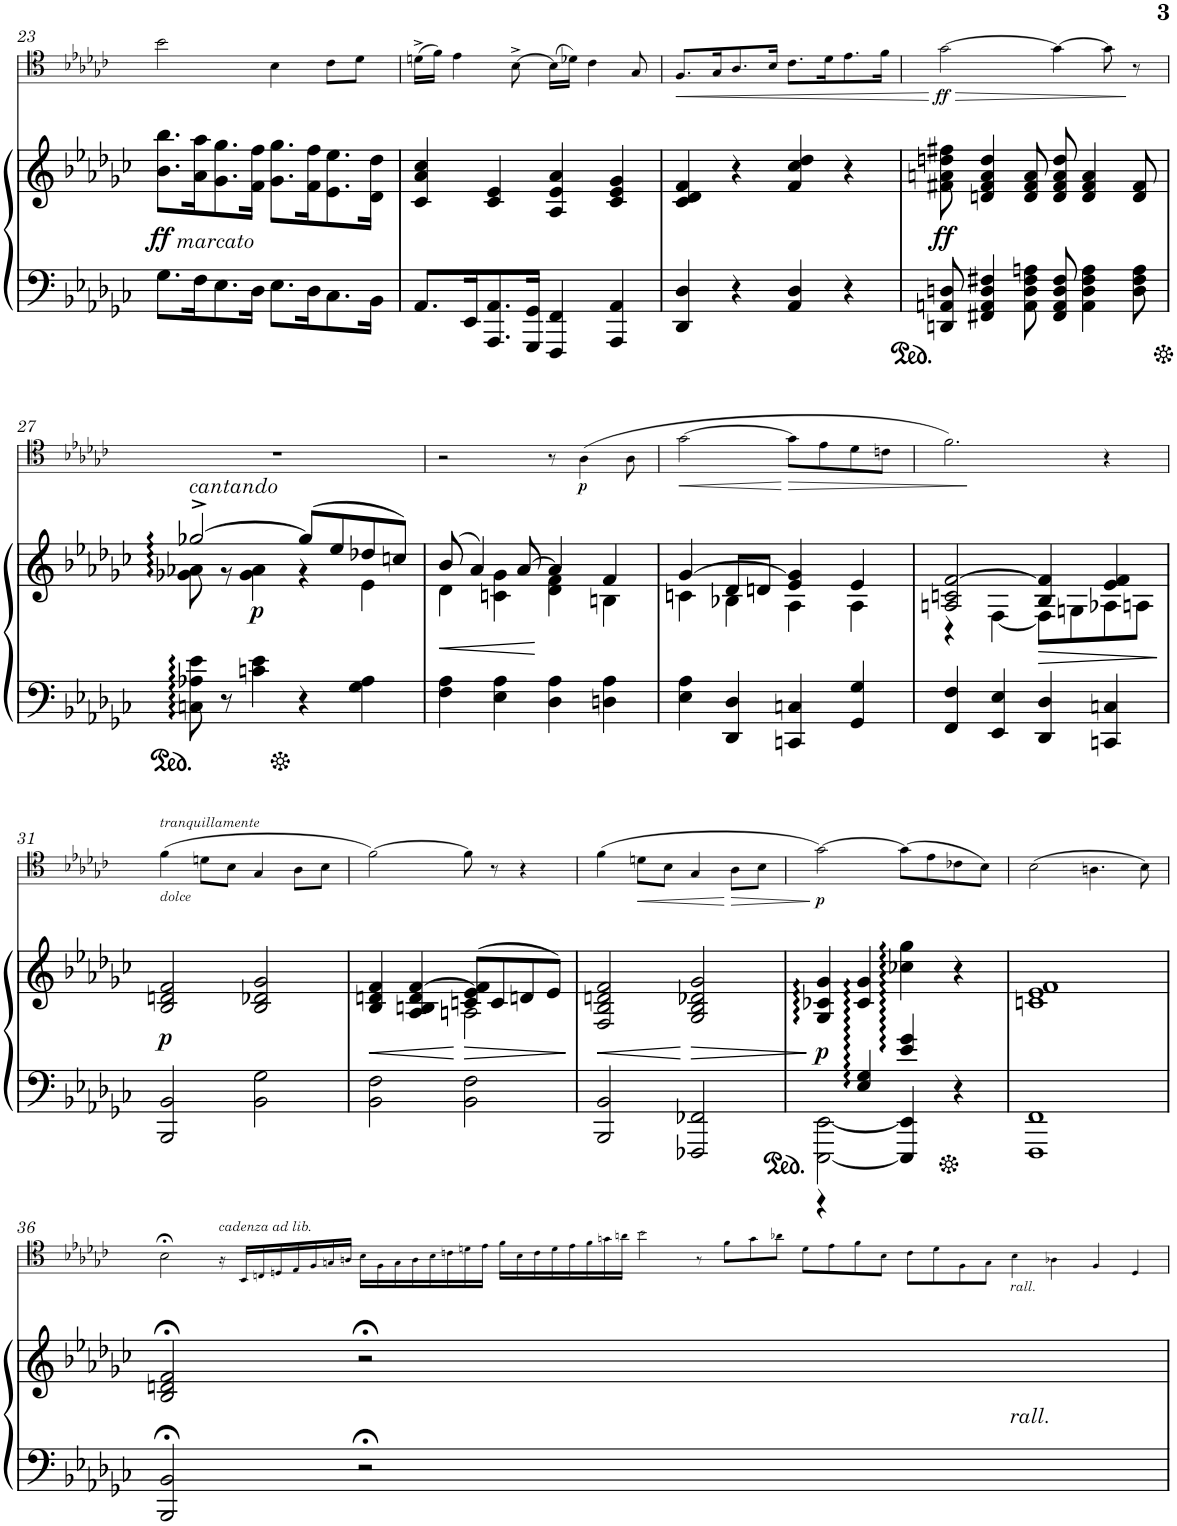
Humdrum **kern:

**kern	**kern	**dynam	**kern	**dynam
*part2	*part2	*part2	*part1	*part1
*staff3	*staff2	*staff2/3	*staff1	*staff1
*I"Piano	*	*	*I"Trombone	*
*I'Pno	*	*	*I'Trb	*
!!LO:PB:g=z
*clefF4	*clefG2	*	*clefC4	*
*k[b-e-a-d-g-c-]	*k[b-e-a-d-g-c-]	*	*k[b-e-a-d-g-c-]	*
*M4/4	*M4/4	*	*M4/4	*
*met(c)	*met(c)	*	*met(c)	*
=23	=23	=23	=23	=23
!	!LO:TX:b:i:t=marcato	!	!	!
!	!	!LO:DY:b	!	!
8.G-\L	8.b-\ 8.bb-\L	ff	2b-\	.
16F\K	16a-\ 16aa-\K	.	.	.
8.E-\	8.g-\ 8.gg-\	.	.	.
16D-\Jk	16f\ 16ff\Jk	.	.	.
8.E-\L	8.g-\ 8.gg-\L	.	4B-\	.
16D-\K	16f\ 16ff\K	.	.	.
8.C-\	8.e-\ 8.ee-\	.	8c-\L	.
.	.	.	8d-\J	.
16BB-\Jk	16d-\ 16dd-\Jk	.	.	.
=24	=24	=24	=24	=24
8.AA-/L	4c-/ 4a-/ 4cc-/	.	(16dn^\LL	.
.	.	.	16f\JJ)	.
.	.	.	4e-\	.
16EE-/K	.	.	.	.
8.AAA-/ 8.AA-/	4c-/ 4e-/	.	.	.
.	.	.	[8B-^\	.
16GGG-/ 16GG-/Jk	.	.	.	.
4FFF/ 4FF/	4A-/ 4e-/ 4a-/	.	(16B-\LL]	.
.	.	.	16d-X\JJ)	.
.	.	.	4c-\	.
4AAA-/ 4AA-/	4c-/ 4e-/ 4g-/	.	.	.
.	.	.	8G-/	.
=25	=25	=25	=25	=25
!	!	!	!	!LO:HP:b
4DD-/ 4D-/	4c-/ 4d-/ 4f/	.	8.F/L	<
.	.	.	16G-/K	.
4r	4r	.	8.A-/	.
.	.	.	16B-/Jk	.
4AA-/ 4D-/	4f/ 4cc-/ 4dd-/	.	8.c-\L	.
.	.	.	16d-\K	.
4r	4r	.	8.e-\	.
.	.	.	16f\Jk	.
.	.	.	.	[
=26	=26	=26	=26	=26
!	!	!LO:DY:b	!	!LO:HP:b
!	!	!	!	!LO:DY:n=1:b
8DDn/ 8AAn/ 8Dn/	8f#X\ 8an\ 8ddn\ 8ff#X\	ff	[2g-\	> ff
4FF#X/ 4AA/ 4D/ 4F#X/	4dn/ 4f#/ 4a/ 4dd/	.	.	.
8AA\ 8D\ 8F#\ 8An\	8d/ 8f#/ 8a/	.	.	.
8FF#/ 8AA/ 8D/ 8F#/	8d/ 8f#/ 8a/ 8dd/	.	4g-\_	.
4AA\ 4D\ 4F#\ 4A\	4d/ 4f#/ 4a/	.	.	.
.	.	.	8g-\]	.
8D\ 8F#\ 8A\	8d/ 8f#/	.	8r	]
!!LO:LB:g=z
=27	=27	=27	=27	=27
*	*^	*	*	*
!	!LO:TX:a:i:t=cantando	!	!	!	!
8Cn\ 8A-X\ 8e-\	[2gg-X^/	8g-X\ 8a-X\	.	1r	.
8r	.	8r	.	.	.
!	!	!	!LO:DY:b	!	!
4cn\ 4e-\	.	4g-\ 4a-\	p	.	.
4r	(8gg-/L]	4r	.	.	.
.	8ee-/	.	.	.	.
4G-\ 4A-\	8dd-X/	4e-\	.	.	.
.	8ccn/J)	.	.	.	.
=28	=28	=28	=28	=28	=28
!	!	!	!LO:HP:b	!	!
4F\ 4A-\	(8b-/	4d-\	<	2r	.
.	4a-/)	.	.	.	.
4E-\ 4A-\	.	4cn\ 4g-\	.	.	.
.	[8a-/	.	.	.	.
4D-\ 4A-\	4a-/]	4d-\ 4f\	.	8r	.
!	!	!	!	!	!LO:DY:b
.	.	.	.	(4A-\	p
4Dn\ 4A-\	4f/	4Bn\	[	.	.
.	.	.	.	8A-\	.
=29	=29	=29	=29	=29	=29
!	!	!	!	!	!LO:HP:b
4E-\ 4A-\	[4g-/	4cn\	.	[2g-\	<
4DD-/ 4D-/	8d-/L	4B-X\	.	.	.
.	8dn/J	.	.	.	.
!	!	!	!	!	!LO:HP:n=1:b
4CCn/ 4Cn/	4e-/ 4g-/]	4A-\	.	8g-\L]	[ >
.	.	.	.	8e-\	.
4GG-/ 4G-/	4e-/	4A-\	.	8d-\	.
.	.	.	.	8cn\J	.
=30	=30	=30	=30	=30	=30
4FF/ 4F/	2An/ 2cn/ [2f/	4r	.	2.f\)	.
4EE-/ 4E-/	.	[4F\	.	.	.
!	!	!	!LO:HP:b	!	!
4DD-/ 4D-/	4B-/ 4f/]	8F\L]	>	.	.
.	.	8Gn\	.	.	.
4CCn/ 4Cn/	4e-/ 4f/	8A-X\	.	4r	]
.	.	8An\J	.	.	.
*	*v	*v	*	*	*
.	.	]	.	.
!!LO:LB:g=z
=31	=31	=31	=31	=31
!	!	!	!LO:TX:a:i:t=tranquillamente	!
!	!	!	!LO:TX:b:i:t=dolce	!
!	!	!LO:DY:b	!	!
2BBB-/ 2BB-/	2B-/ 2dn/ 2f/	p	(4f\	.
.	.	.	8dn\L	.
.	.	.	8B-\J	.
2BB-\ 2G-\	2B-/ 2d-X/ 2g-/	.	4G-/	.
.	.	.	8A-\L	.
.	.	.	8B-\J	.
=32	=32	=32	=32	=32
!	!	!LO:HP:b	!	!
*	*^	*	*	*
2BB-\ 2F\	4B-/ 4dn/ 4f/	2ryy	<	[2f\)	.
.	4A-/ 4Bn/ 4d/ [4f/	.	.	.	.
!	!	!	!LO:HP:n=1:b	!	!
2BB-\ 2F\	(8cn/ 8e-/ 8f/]L	2An\	[ >	8f\]	.
.	8c/	.	.	8r	.
.	8dn/	.	.	4r	.
.	8e-/J)	.	.	.	.
*	*v	*v	*	*	*
.	.	]	.	.
=33	=33	=33	=33	=33
!	!	!LO:HP:b	!	!
2BBB-/ 2BB-/	2F/ 2B-/ 2dn/ 2f/	<	(4f\	.
!	!	!	!	!LO:HP:b
.	.	.	8dn\L	<
.	.	.	8B-\J	.
!	!	!LO:HP:n=1:b	!	!
2FFF-X/ 2FF-X/	2G-/ 2B-/ 2d-X/ 2g-/	[ >	4G-/	.
!	!	!	!	!LO:HP:n=1:b
.	.	.	8A-\L	[ >
.	.	.	8B-\J	.
.	.	]	.	]
=34	=34	=34	=34	=34
*^	*	*	*	*
!	!	!	!LO:DY:b	!	!LO:DY:b
[2EEE-\ [2EE-\	4r	4G-/ 4c-X/ 4g-/	p	[2g-\)	p
.	4E-/ 4G-/	4c-/ 4g-/	.	.	.
4EEE-/] 4EE-/]	4e-/ 4g-/	4cc-X\ 4gg-\	.	(8g-\L]	.
.	.	.	.	8e-\	.
4r	4ryy	4r	.	8c-X\	.
.	.	.	.	8B-\J)	.
*v	*v	*	*	*	*
=35	=35	=35	=35	=35
1FFF 1FF	1cn 1e- 1f	.	(2B-\	.
.	.	.	4.An\	.
.	.	.	8B-\)	.
!!LO:LB:g=z
=36	=36	=36	=36	=36
2BBB-/;< 2BB-/;<	2B-/;< 2dn/;< 2f/;<	.	2B-;<\	.
!	!	!	!LO:TX:a:i:t=cadenza ad lib.	!
2ryy	2ryy	.	16r	.
.	.	.	16BB-!/LL	.
.	.	.	16Cn!/	.
.	.	.	16Dn!/	.
.	.	.	16E-!/	.
.	.	.	16F!/	.
.	.	.	16Gn!/	.
.	.	.	16An!/JJ	.
2r;<	2r;<	.	16B-!\LL	.
.	.	.	16F!\	.
.	.	.	16G!\	.
.	.	.	16A!\	.
.	.	.	16B-!\	.
.	.	.	16cn!\	.
.	.	.	16dn!\	.
.	.	.	16e-!\JJ	.
2ryy	2ryy	.	16f!\LL	.
.	.	.	16B-!\	.
.	.	.	16c!\	.
.	.	.	16d!\	.
.	.	.	16e-!\	.
.	.	.	16f!\	.
.	.	.	16gn!\	.
.	.	.	16an!\JJ	.
2ryy	2ryy	.	2b-!\	.
2ryy	2ryy	.	8r	.
.	.	.	8f!\L	.
.	.	.	8g!\	.
.	.	.	8a-X!\J	.
2ryy	2ryy	.	8d!\L	.
.	.	.	8e-!\	.
.	.	.	8f!\	.
.	.	.	8B-!\J	.
2ryy	2ryy	.	8c!\L	.
.	.	.	8d!\	.
.	.	.	8F!\	.
.	.	.	8G!\J	.
!	!	!	!LO:TX:b:i:t=rall.	!
!	!LO:TX:b:i:t=rall.	!	!	!
2ryy	2ryy	.	4B-!\	.
.	.	.	4A-X!\	.
2ryy	2ryy	.	4F!/	.
.	.	.	4D!/	.
=	=	=	=	=
*-	*-	*-	*-	*-
